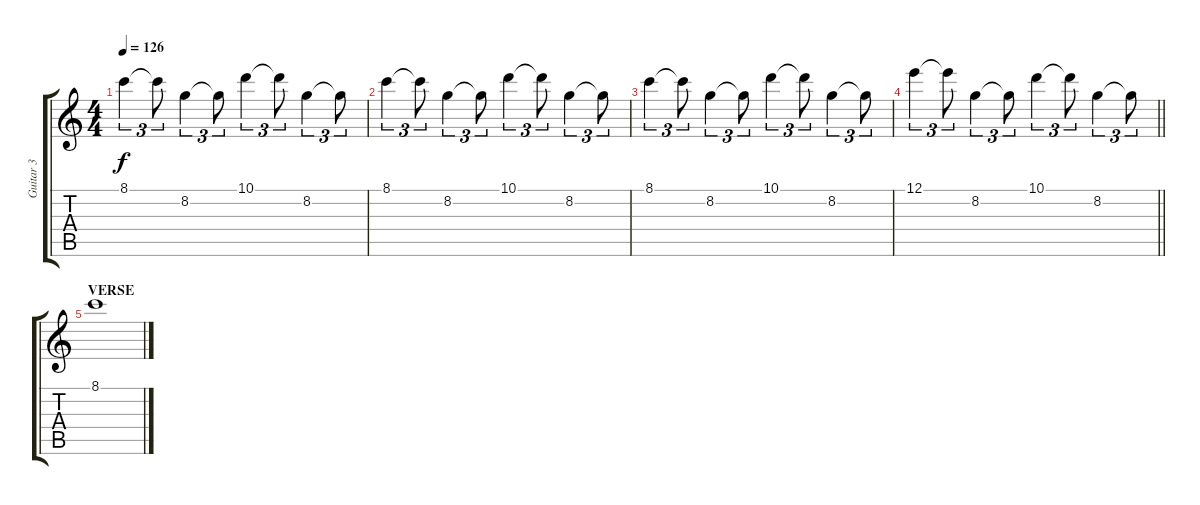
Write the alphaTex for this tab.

\track ("Guitar 3" "Guitar 3") {instrument acousticguitarnylon}
\staff {score tabs}
\tuning (E4 B3 G3 D3 A2 E2) {hide}
\ts (4 4)
\tempo 126
\clef g2
\ks c
8.1.4{tu (3 2) dy f} 8.1{t}.8{tu (3 2)} 8.2.4{tu (3 2)} 8.2{t}.8{tu (3 2)} 10.1.4{tu (3 2)} 10.1{t}.8{tu (3 2)} 8.2.4{tu (3 2)} 8.2{t}.8{tu (3 2)} |
8.1.4{tu (3 2)} 8.1{t}.8{tu (3 2)} 8.2.4{tu (3 2)} 8.2{t}.8{tu (3 2)} 10.1.4{tu (3 2)} 10.1{t}.8{tu (3 2)} 8.2.4{tu (3 2)} 8.2{t}.8{tu (3 2)} |
8.1.4{tu (3 2)} 8.1{t}.8{tu (3 2)} 8.2.4{tu (3 2)} 8.2{t}.8{tu (3 2)} 10.1.4{tu (3 2)} 10.1{t}.8{tu (3 2)} 8.2.4{tu (3 2)} 8.2{t}.8{tu (3 2)} |
\barLineRight lightlight
12.1.4{tu (3 2)} 12.1{t}.8{tu (3 2)} 8.2.4{tu (3 2)} 8.2{t}.8{tu (3 2)} 10.1.4{tu (3 2)} 10.1{t}.8{tu (3 2)} 8.2.4{tu (3 2)} 8.2{t}.8{tu (3 2)} |
\section ("" "VERSE")
8.1.1
